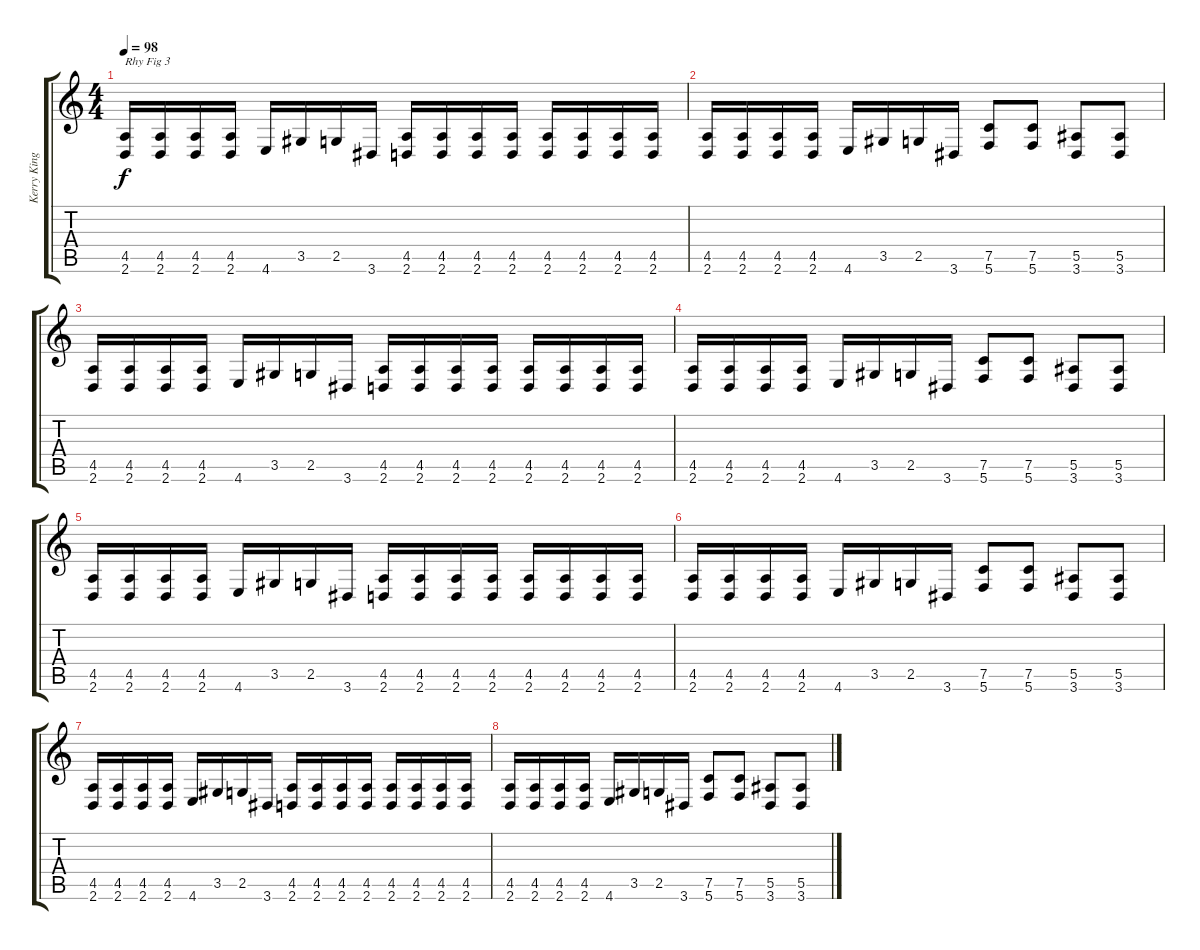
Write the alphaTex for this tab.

\track ("Kerry King" "Kerry King") {instrument distortionguitar}
\staff {score tabs}
\tuning (C4 G3 Eb3 Bb2 F2 C2) {hide}
\ts (4 4)
\tempo 98
\clef g2
\ks c
(4.5 2.6).16{txt "Rhy Fig 3" dy f} (4.5 2.6).16 (4.5 2.6).16 (4.5 2.6).16 4.6.16 3.5.16 2.5.16 3.6.16 (4.5 2.6).16 (4.5 2.6).16 (4.5 2.6).16 (4.5 2.6).16 (4.5 2.6).16 (4.5 2.6).16 (4.5 2.6).16 (4.5 2.6).16 |
(4.5 2.6).16 (4.5 2.6).16 (4.5 2.6).16 (4.5 2.6).16 4.6.16 3.5.16 2.5.16 3.6.16 (7.5 5.6).8 (7.5 5.6).8 (5.5 3.6).8 (5.5 3.6).8 |
(4.5 2.6).16 (4.5 2.6).16 (4.5 2.6).16 (4.5 2.6).16 4.6.16 3.5.16 2.5.16 3.6.16 (4.5 2.6).16 (4.5 2.6).16 (4.5 2.6).16 (4.5 2.6).16 (4.5 2.6).16 (4.5 2.6).16 (4.5 2.6).16 (4.5 2.6).16 |
(4.5 2.6).16 (4.5 2.6).16 (4.5 2.6).16 (4.5 2.6).16 4.6.16 3.5.16 2.5.16 3.6.16 (7.5 5.6).8 (7.5 5.6).8 (5.5 3.6).8 (5.5 3.6).8 |
(4.5 2.6).16 (4.5 2.6).16 (4.5 2.6).16 (4.5 2.6).16 4.6.16 3.5.16 2.5.16 3.6.16 (4.5 2.6).16 (4.5 2.6).16 (4.5 2.6).16 (4.5 2.6).16 (4.5 2.6).16 (4.5 2.6).16 (4.5 2.6).16 (4.5 2.6).16 |
(4.5 2.6).16 (4.5 2.6).16 (4.5 2.6).16 (4.5 2.6).16 4.6.16 3.5.16 2.5.16 3.6.16 (7.5 5.6).8 (7.5 5.6).8 (5.5 3.6).8 (5.5 3.6).8 |
(4.5 2.6).16 (4.5 2.6).16 (4.5 2.6).16 (4.5 2.6).16 4.6.16 3.5.16 2.5.16 3.6.16 (4.5 2.6).16 (4.5 2.6).16 (4.5 2.6).16 (4.5 2.6).16 (4.5 2.6).16 (4.5 2.6).16 (4.5 2.6).16 (4.5 2.6).16 |
(4.5 2.6).16 (4.5 2.6).16 (4.5 2.6).16 (4.5 2.6).16 4.6.16 3.5.16 2.5.16 3.6.16 (7.5 5.6).8 (7.5 5.6).8 (5.5 3.6).8 (5.5 3.6).8
